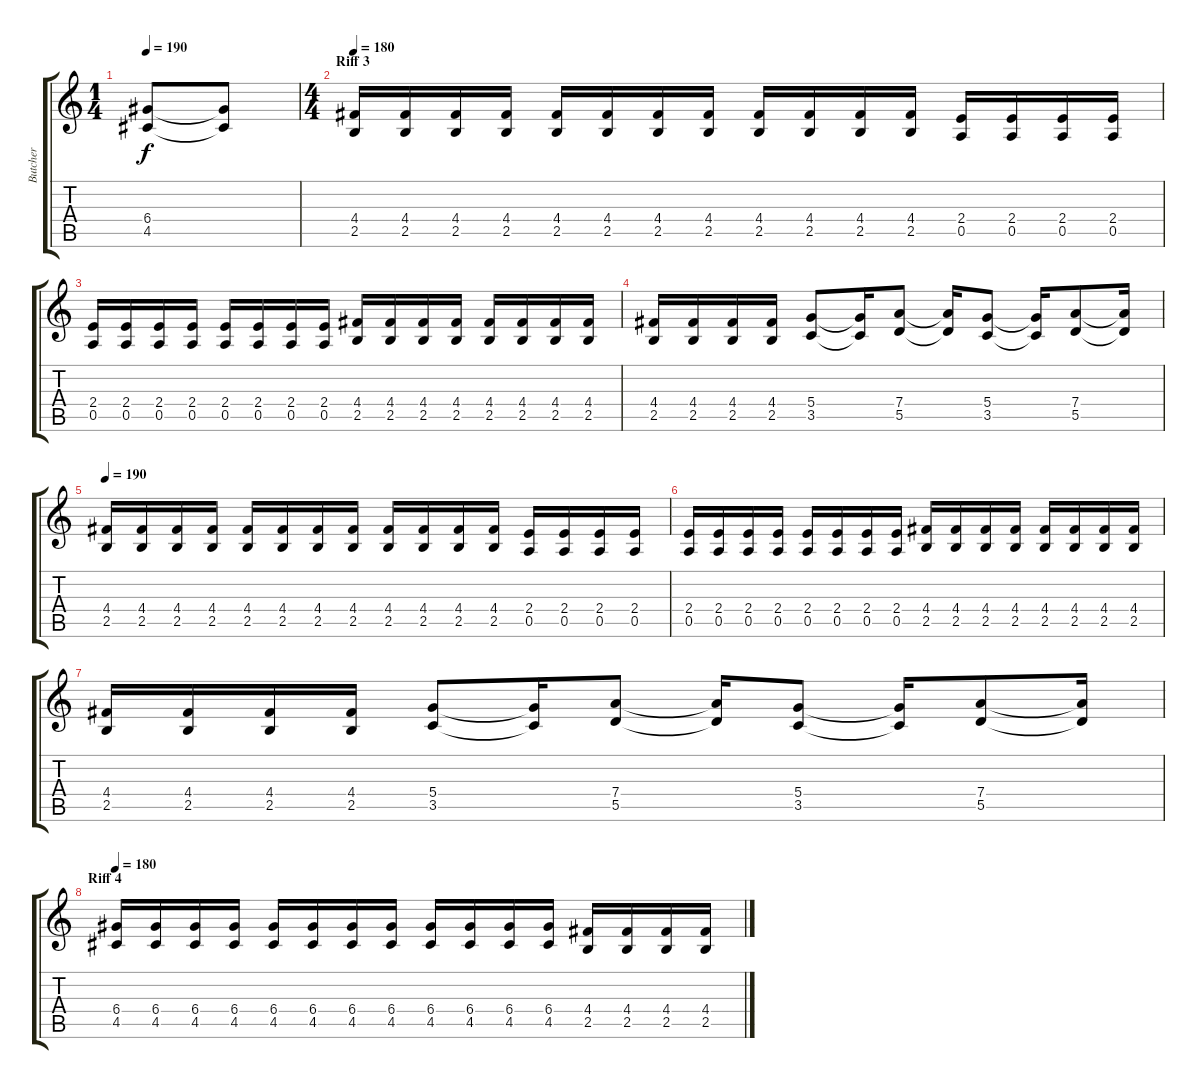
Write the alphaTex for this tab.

\track ("Butcher" "Butcher") {instrument distortionguitar}
\staff {score tabs}
\tuning (E4 B3 G3 D3 A2 E2) {hide}
\ts (1 4)
\tempo 190
\clef g2
\ks c
(6.4 4.5).8{dy f} (6.4{t} 4.5{t}).8 |
\ts (4 4)
\section ("" "Riff 3")
\tempo 180
(4.4 2.5).16 (4.4 2.5).16 (4.4 2.5).16 (4.4 2.5).16 (4.4 2.5).16 (4.4 2.5).16 (4.4 2.5).16 (4.4 2.5).16 (4.4 2.5).16 (4.4 2.5).16 (4.4 2.5).16 (4.4 2.5).16 (2.4 0.5).16 (2.4 0.5).16 (2.4 0.5).16 (2.4 0.5).16 |
(2.4 0.5).16 (2.4 0.5).16 (2.4 0.5).16 (2.4 0.5).16 (2.4 0.5).16 (2.4 0.5).16 (2.4 0.5).16 (2.4 0.5).16 (4.4 2.5).16 (4.4 2.5).16 (4.4 2.5).16 (4.4 2.5).16 (4.4 2.5).16 (4.4 2.5).16 (4.4 2.5).16 (4.4 2.5).16 |
(4.4 2.5).16 (4.4 2.5).16 (4.4 2.5).16 (4.4 2.5).16 (5.4 3.5).8 (5.4{t} 3.5{t}).16 (7.4 5.5).8 (7.4{t} 5.5{t}).16 (5.4 3.5).8 (5.4{t} 3.5{t}).16 (7.4 5.5).8 (7.4{t} 5.5{t}).16 |
\tempo 190
(4.4 2.5).16 (4.4 2.5).16 (4.4 2.5).16 (4.4 2.5).16 (4.4 2.5).16 (4.4 2.5).16 (4.4 2.5).16 (4.4 2.5).16 (4.4 2.5).16 (4.4 2.5).16 (4.4 2.5).16 (4.4 2.5).16 (2.4 0.5).16 (2.4 0.5).16 (2.4 0.5).16 (2.4 0.5).16 |
(2.4 0.5).16 (2.4 0.5).16 (2.4 0.5).16 (2.4 0.5).16 (2.4 0.5).16 (2.4 0.5).16 (2.4 0.5).16 (2.4 0.5).16 (4.4 2.5).16 (4.4 2.5).16 (4.4 2.5).16 (4.4 2.5).16 (4.4 2.5).16 (4.4 2.5).16 (4.4 2.5).16 (4.4 2.5).16 |
(4.4 2.5).16 (4.4 2.5).16 (4.4 2.5).16 (4.4 2.5).16 (5.4 3.5).8 (5.4{t} 3.5{t}).16 (7.4 5.5).8 (7.4{t} 5.5{t}).16 (5.4 3.5).8 (5.4{t} 3.5{t}).16 (7.4 5.5).8 (7.4{t} 5.5{t}).16 |
\section ("" "Riff 4")
\tempo 180
(6.4 4.5).16 (6.4 4.5).16 (6.4 4.5).16 (6.4 4.5).16 (6.4 4.5).16 (6.4 4.5).16 (6.4 4.5).16 (6.4 4.5).16 (6.4 4.5).16 (6.4 4.5).16 (6.4 4.5).16 (6.4 4.5).16 (4.4 2.5).16 (4.4 2.5).16 (4.4 2.5).16 (4.4 2.5).16
